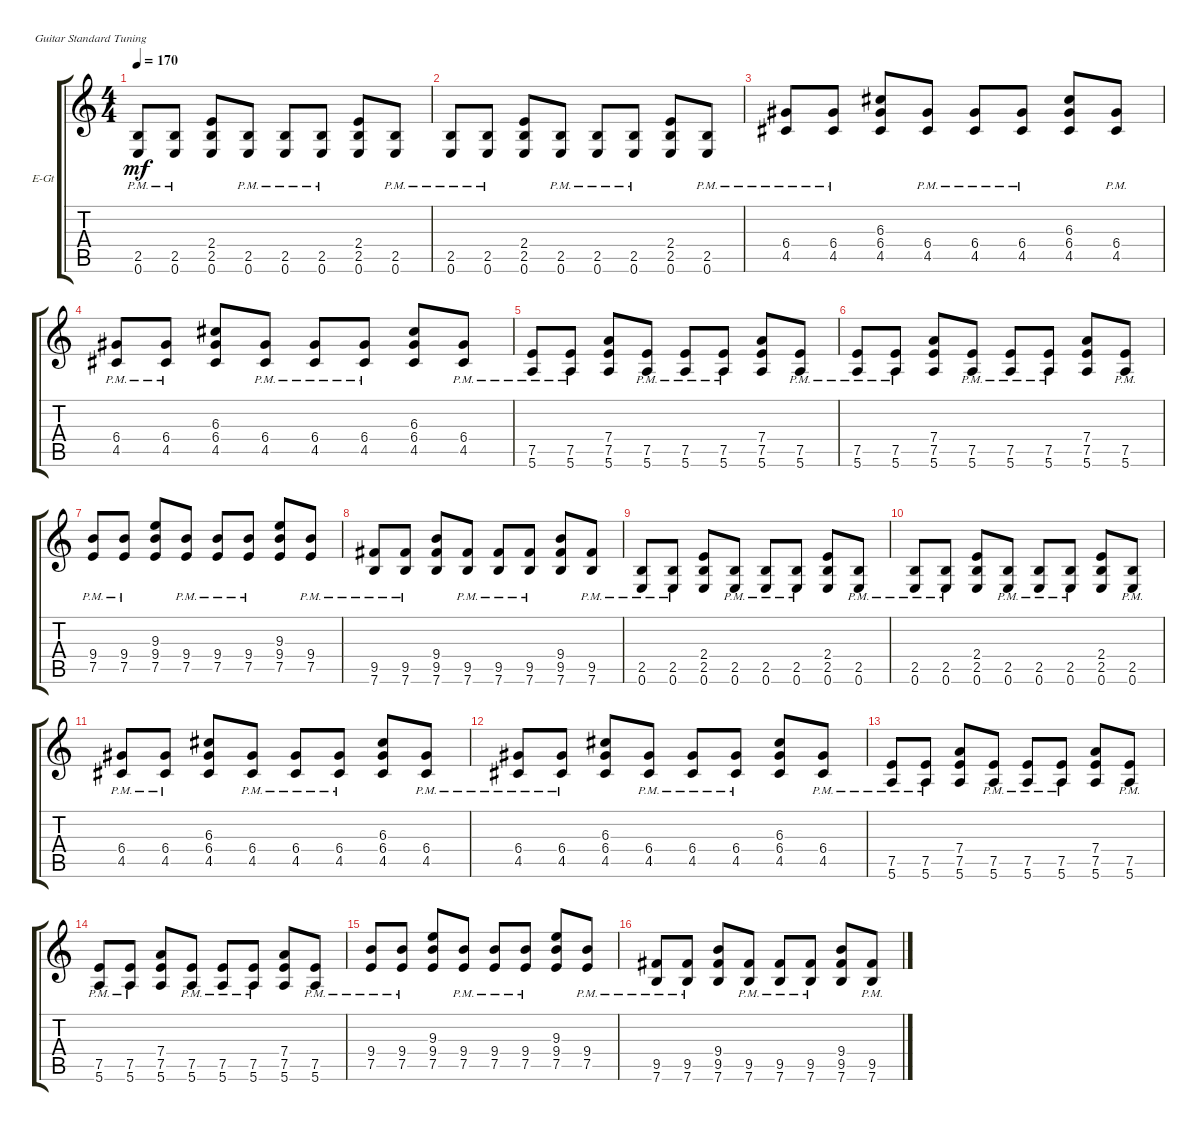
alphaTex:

\defaultSystemsLayout 4
\bracketExtendMode groupsimilarinstruments
\firstSystemTrackNameOrientation horizontal
\otherSystemsTrackNameOrientation horizontal
\track ("Electric Guitar" "E-Gt") {instrument distortionguitar}
\staff {score tabs}
\tuning (E4 B3 G3 D3 A2 E2)
\ts (4 4)
\tempo 170
\clef g2
\ks c
(0.6{pm} 2.5{pm}).8{dy mf} (0.6{pm} 2.5{pm}).8 (0.6 2.5 2.4).8 (0.6{pm} 2.5{pm}).8 (0.6{pm} 2.5{pm}).8 (0.6{pm} 2.5{pm}).8 (2.4 2.5 0.6).8 (0.6{pm} 2.5{pm}).8 |
(0.6{pm} 2.5{pm}).8 (0.6{pm} 2.5{pm}).8 (0.6 2.5 2.4).8 (0.6{pm} 2.5{pm}).8 (0.6{pm} 2.5{pm}).8 (0.6{pm} 2.5{pm}).8 (2.5 2.4 0.6).8 (0.6{pm} 2.5{pm}).8 |
(4.5{pm} 6.4{pm}).8 (4.5{pm} 6.4{pm}).8 (4.5 6.4 6.3).8 (4.5{pm} 6.4{pm}).8 (4.5{pm} 6.4{pm}).8 (4.5{pm} 6.4{pm}).8 (6.4 6.3 4.5).8 (4.5{pm} 6.4{pm}).8 |
(4.5{pm} 6.4{pm}).8 (4.5{pm} 6.4{pm}).8 (6.4 6.3 4.5).8 (4.5{pm} 6.4{pm}).8 (4.5{pm} 6.4{pm}).8 (4.5{pm} 6.4{pm}).8 (6.4 6.3 4.5).8 (4.5{pm} 6.4{pm}).8 |
(5.6{pm} 7.5{pm}).8 (5.6{pm} 7.5{pm}).8 (5.6 7.5 7.4).8 (7.5{pm} 5.6{pm}).8 (7.5{pm} 5.6{pm}).8 (7.5{pm} 5.6{pm}).8 (5.6 7.5 7.4).8 (7.5{pm} 5.6{pm}).8 |
(5.6{pm} 7.5{pm}).8 (5.6{pm} 7.5{pm}).8 (7.5 7.4 5.6).8 (5.6{pm} 7.5{pm}).8 (5.6{pm} 7.5{pm}).8 (5.6{pm} 7.5{pm}).8 (7.5 7.4 5.6).8 (5.6{pm} 7.5{pm}).8 |
(7.5{pm} 9.4{pm}).8 (7.5{pm} 9.4{pm}).8 (7.5 9.4 9.3).8 (7.5{pm} 9.4{pm}).8 (9.4{pm} 7.5{pm}).8 (9.4{pm} 7.5{pm}).8 (7.5 9.4 9.3).8 (7.5{pm} 9.4{pm}).8 |
(7.6{pm} 9.5{pm}).8 (7.6{pm} 9.5{pm}).8 (9.5 9.4 7.6).8 (7.6{pm} 9.5{pm}).8 (7.6{pm} 9.5{pm}).8 (7.6{pm} 9.5{pm}).8 (9.5 9.4 7.6).8 (7.6{pm} 9.5{pm}).8 |
(0.6{pm} 2.5{pm}).8 (0.6{pm} 2.5{pm}).8 (0.6 2.5 2.4).8 (0.6{pm} 2.5{pm}).8 (0.6{pm} 2.5{pm}).8 (0.6{pm} 2.5{pm}).8 (2.4 2.5 0.6).8 (0.6{pm} 2.5{pm}).8 |
(0.6{pm} 2.5{pm}).8 (0.6{pm} 2.5{pm}).8 (0.6 2.5 2.4).8 (0.6{pm} 2.5{pm}).8 (0.6{pm} 2.5{pm}).8 (0.6{pm} 2.5{pm}).8 (2.5 2.4 0.6).8 (0.6{pm} 2.5{pm}).8 |
(4.5{pm} 6.4{pm}).8 (4.5{pm} 6.4{pm}).8 (4.5 6.4 6.3).8 (4.5{pm} 6.4{pm}).8 (4.5{pm} 6.4{pm}).8 (4.5{pm} 6.4{pm}).8 (6.4 6.3 4.5).8 (4.5{pm} 6.4{pm}).8 |
(4.5{pm} 6.4{pm}).8 (4.5{pm} 6.4{pm}).8 (6.4 6.3 4.5).8 (4.5{pm} 6.4{pm}).8 (4.5{pm} 6.4{pm}).8 (4.5{pm} 6.4{pm}).8 (6.4 6.3 4.5).8 (4.5{pm} 6.4{pm}).8 |
(5.6{pm} 7.5{pm}).8 (5.6{pm} 7.5{pm}).8 (5.6 7.5 7.4).8 (7.5{pm} 5.6{pm}).8 (7.5{pm} 5.6{pm}).8 (7.5{pm} 5.6{pm}).8 (5.6 7.5 7.4).8 (7.5{pm} 5.6{pm}).8 |
(5.6{pm} 7.5{pm}).8 (5.6{pm} 7.5{pm}).8 (7.5 7.4 5.6).8 (5.6{pm} 7.5{pm}).8 (5.6{pm} 7.5{pm}).8 (5.6{pm} 7.5{pm}).8 (7.5 7.4 5.6).8 (5.6{pm} 7.5{pm}).8 |
(7.5{pm} 9.4{pm}).8 (7.5{pm} 9.4{pm}).8 (7.5 9.4 9.3).8 (7.5{pm} 9.4{pm}).8 (9.4{pm} 7.5{pm}).8 (9.4{pm} 7.5{pm}).8 (7.5 9.4 9.3).8 (7.5{pm} 9.4{pm}).8 |
(7.6{pm} 9.5{pm}).8 (7.6{pm} 9.5{pm}).8 (9.5 9.4 7.6).8 (7.6{pm} 9.5{pm}).8 (7.6{pm} 9.5{pm}).8 (7.6{pm} 9.5{pm}).8 (9.5 9.4 7.6).8 (7.6{pm} 9.5{pm}).8
